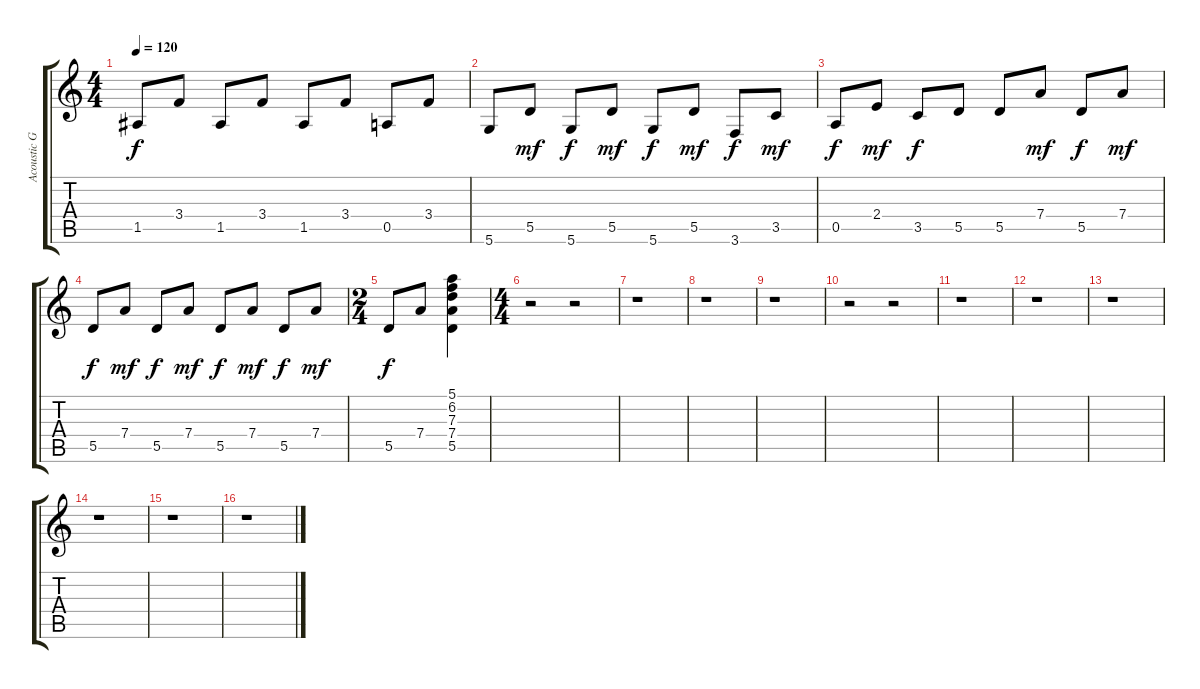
\track ("Acoustic Guitar" "Acoustic G") {instrument acousticguitarsteel}
\staff {score tabs}
\tuning (E4 B3 G3 D3 A2 D2) {hide}
\ts (4 4)
\tempo 120
\clef g2
\ks c
1.5.8{dy f} 3.4.8 1.5.8 3.4.8 1.5.8 3.4.8 0.5.8 3.4.8 |
5.6.8 5.5.8{dy mf} 5.6.8{dy f} 5.5.8{dy mf} 5.6.8{dy f} 5.5.8{dy mf} 3.6.8{dy f} 3.5.8{dy mf} |
0.5.8{dy f} 2.4.8{dy mf} 3.5.8{dy f} 5.5.8 5.5.8 7.4.8{dy mf} 5.5.8{dy f} 7.4.8{dy mf} |
5.5.8{dy f} 7.4.8{dy mf} 5.5.8{dy f} 7.4.8{dy mf} 5.5.8{dy f} 7.4.8{dy mf} 5.5.8{dy f} 7.4.8{dy mf} |
\ts (2 4)
5.5.8{dy f} 7.4.8 (5.1 6.2 7.3 7.4 5.5).4 |
\ts (4 4)
r.2 r.2 |
r.1 |
r.1 |
r.1 |
r.2 r.2 |
r.1 |
r.1 |
r.1 |
r.1 |
r.1 |
r.1
